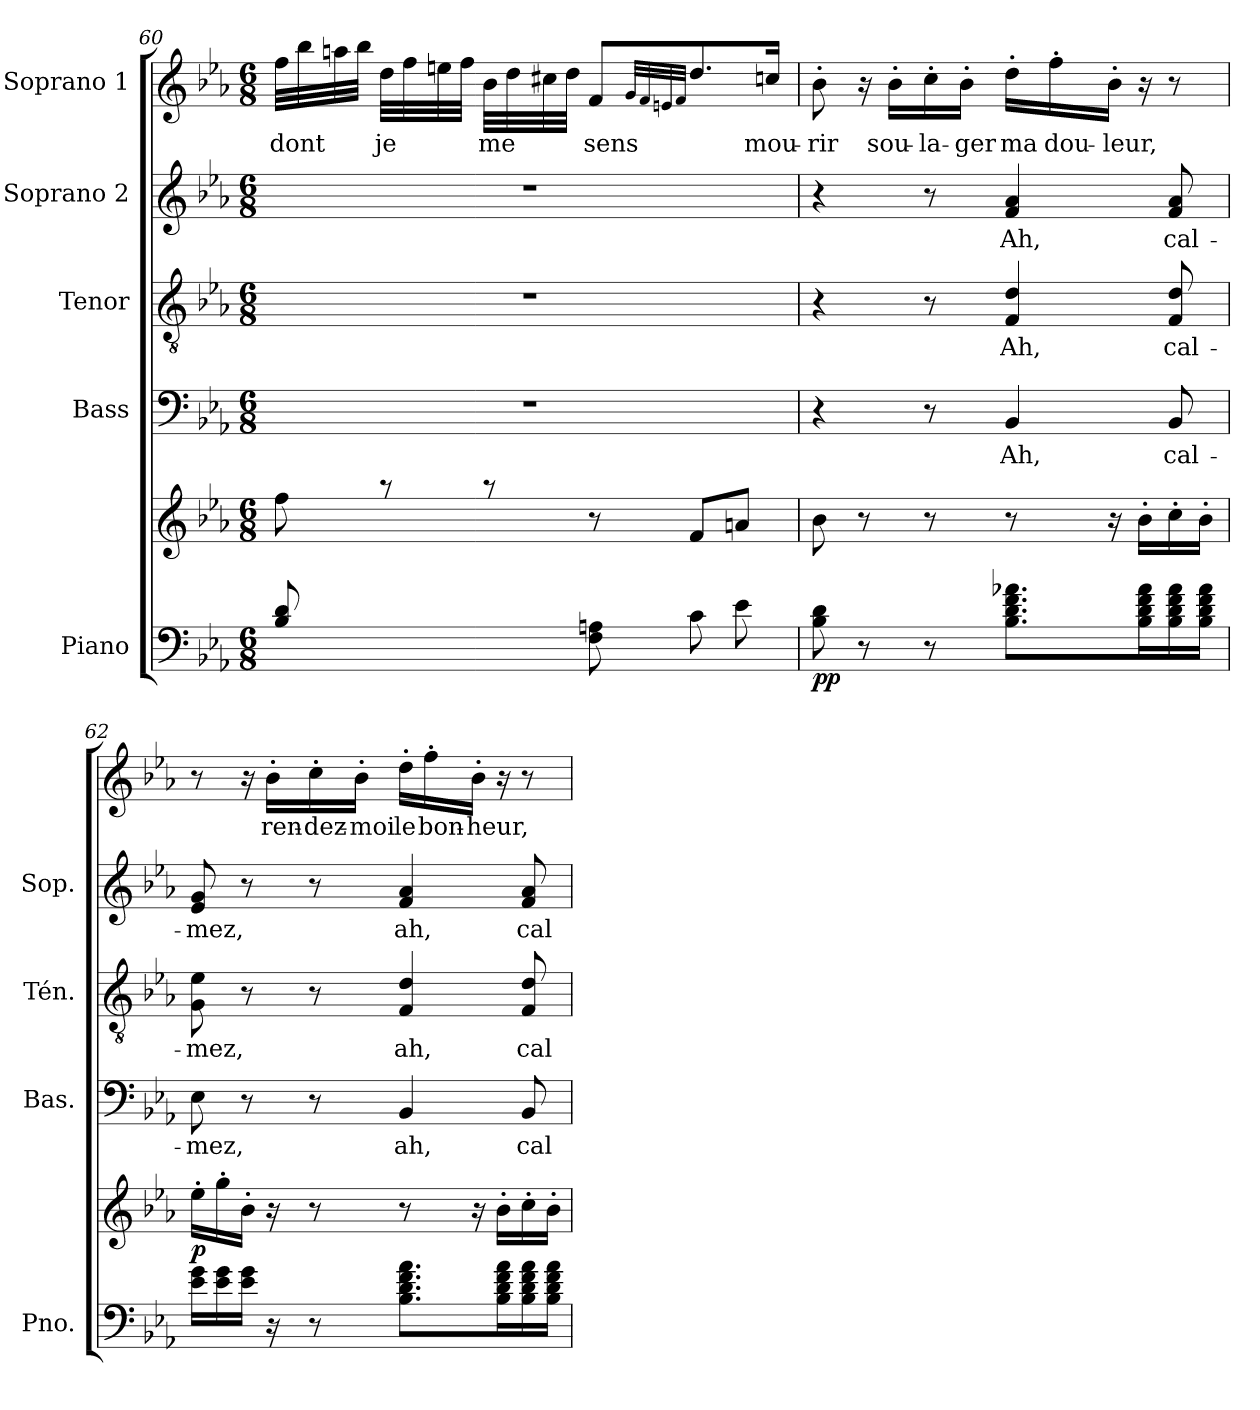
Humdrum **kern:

**kern	**kern	**dynam	**kern	**text	**kern	**text	**kern	**text	**kern	**text
*part5	*part5	*part5	*part4	*part4	*part3	*part3	*part2	*part2	*part1	*part1
*staff6	*staff5	*staff5/6	*staff4	*staff4	*staff3	*staff3	*staff2	*staff2	*staff1	*staff1
*I"Piano	*	*	*I"Bass	*	*I"Tenor	*	*I"Soprano 2	*	*I"Soprano 1	*
*I'Pno.	*	*	*I'Bas.	*	*I'Tén.	*	*I'Sop.	*	*	*
!!LO:LB:g=z
*clefF4	*clefG2	*	*clefF4	*	*clefGv2	*	*clefG2	*	*clefG2	*
*k[b-e-a-]	*k[b-e-a-]	*	*k[b-e-a-]	*	*k[b-e-a-]	*	*k[b-e-a-]	*	*k[b-e-a-]	*
*E-:	*E-:	*	*E-:	*	*E-:	*	*E-:	*	*E-:	*
*M6/8	*M6/8	*	*M6/8	*	*M6/8	*	*M6/8	*	*M6/8	*
=60	=60	=60	=60	=60	=60	=60	=60	=60	=60	=60
*	*^	*	*	*	*	*	*	*	*	*
!	!	!	!	!	!	!	!	!	!	!	!LO:LY:b
(>8B-/ 8d/L	8ff\	8ryy	.	2.r	.	2.r	.	2.r	.	32ff\LLL	dont
.	.	.	.	.	.	.	.	.	.	32bb-\	.
.	.	.	.	.	.	.	.	.	.	32aan\	.
.	.	.	.	.	.	.	.	.	.	32bb-\JJJ	.
!	!	!	!	!	!	!	!	!	!	!	!LO:LY:b
4ryy	8raa	8f\	.	.	.	.	.	.	.	32dd\LLL	je
.	.	.	.	.	.	.	.	.	.	32ff\	.
.	.	.	.	.	.	.	.	.	.	32een\	.
.	.	.	.	.	.	.	.	.	.	32ff\JJJ	.
!	!	!	!	!	!	!	!	!	!	!	!LO:LY:b
.	8raa	8b-\J)	.	.	.	.	.	.	.	32b-\LLL	me
.	.	.	.	.	.	.	.	.	.	32dd\	.
.	.	.	.	.	.	.	.	.	.	32cc#X\	.
.	.	.	.	.	.	.	.	.	.	32dd\JJJ	.
!	!	!	!	!	!	!	!	!	!	!	!LO:LY:b
8F\ 8An\L	8r	4.ryy	.	.	.	.	.	.	.	8f/L	sens
.	.	.	.	.	.	.	.	.	.	32qg/LLL	.
.	.	.	.	.	.	.	.	.	.	32qf/	.
.	.	.	.	.	.	.	.	.	.	32qen/	.
.	.	.	.	.	.	.	.	.	.	32qf/JJJ	.
8c\	8f/L	.	.	.	.	.	.	.	.	8.dd/	.
8e-\J	8an/J	.	.	.	.	.	.	.	.	.	.
!	!	!	!	!	!	!	!	!	!	!	!LO:LY:b
.	.	.	.	.	.	.	.	.	.	16ccn/Jk	mou-
*	*v	*v	*	*	*	*	*	*	*	*	*
!!LO:PB:g=z
=61	=61	=61	=61	=61	=61	=61	=61	=61	=61	=61
!	!	!LO:DY:b=2	!	!	!	!	!	!	!	!LO:LY:b
!	!	!LO:DY:n=1:b	!	!	!	!	!	!	!	!
8B-\ 8d\	8b-\	p p	4r	.	4r	.	4r	.	8b-'\	-rir
8r	8r	.	.	.	.	.	.	.	16r	.
!	!	!	!	!	!	!	!	!	!	!LO:LY:b
.	.	.	.	.	.	.	.	.	16b-'\LL	sou-
!	!	!	!	!	!	!	!	!	!	!LO:LY:b
8r	8r	.	8r	.	8r	.	8r	.	16cc'\	-la-
!	!	!	!	!	!	!	!	!	!	!LO:LY:b
.	.	.	.	.	.	.	.	.	16b-'\JJ	-ger
!	!	!	!	!LO:LY:b	!	!LO:LY:b	!	!LO:LY:b	!	!LO:LY:b
8.B-\ 8.d\ 8.f\ 8.a-X\L	8r	.	4BB-/	Ah,	4F/ 4d/	Ah,	4f/ 4a-/	Ah,	16dd'\LL	ma
!	!	!	!	!	!	!	!	!	!	!LO:LY:b
.	.	.	.	.	.	.	.	.	16ff'\	dou-
!	!	!	!	!	!	!	!	!	!	!LO:LY:b
.	16r	.	.	.	.	.	.	.	16b-'\JJ	-leur,
16B-\ 16d\ 16f\ 16a-\L	16b-'\LL	.	.	.	.	.	.	.	16r	.
!	!	!	!	!LO:LY:b	!	!LO:LY:b	!	!LO:LY:b	!	!
16B-\ 16d\ 16f\ 16a-\	16cc'\	.	8BB-/	cal-	8F/ 8d/	cal-	8f/ 8a-/	cal-	8r	.
16B-\ 16d\ 16f\ 16a-\JJ	16b-'\JJ	.	.	.	.	.	.	.	.	.
=62	=62	=62	=62	=62	=62	=62	=62	=62	=62	=62
!	!	!LO:DY:b	!	!LO:LY:b	!	!LO:LY:b	!	!LO:LY:b	!	!
16e-\ 16g\LL	16ee-'\LL	p	8E-\	-mez,	8G\ 8e-\	-mez,	8e-/ 8g/	-mez,	8r	.
16e-\ 16g\	16gg'\	.	.	.	.	.	.	.	.	.
16e-\ 16g\JJ	16b-'\JJ	.	8r	.	8r	.	8r	.	16r	.
!	!	!	!	!	!	!	!	!	!	!LO:LY:b
16r	16r	.	.	.	.	.	.	.	16b-'\LL	ren-
!	!	!	!	!	!	!	!	!	!	!LO:LY:b
8r	8r	.	8r	.	8r	.	8r	.	16cc'\	-dez-
!	!	!	!	!	!	!	!	!	!	!LO:LY:b
.	.	.	.	.	.	.	.	.	16b-'\JJ	-moi
!	!	!	!	!LO:LY:b	!	!LO:LY:b	!	!LO:LY:b	!	!LO:LY:b
8.B-\ 8.d\ 8.f\ 8.a-\L	8r	.	4BB-/	ah,	4F/ 4d/	ah,	4f/ 4a-/	ah,	16dd'\LL	le
!	!	!	!	!	!	!	!	!	!	!LO:LY:b
.	.	.	.	.	.	.	.	.	16ff'\	bon-
!	!	!	!	!	!	!	!	!	!	!LO:LY:b
.	16r	.	.	.	.	.	.	.	16b-'\JJ	-heur,
16B-\ 16d\ 16f\ 16a-\L	16b-'\LL	.	.	.	.	.	.	.	16r	.
!	!	!	!	!LO:LY:b	!	!LO:LY:b	!	!LO:LY:b	!	!
16B-\ 16d\ 16f\ 16a-\	16cc'\	.	8BB-/	cal-	8F/ 8d/	cal-	8f/ 8a-/	cal-	8r	.
16B-\ 16d\ 16f\ 16a-\JJ	16b-'\JJ	.	.	.	.	.	.	.	.	.
=	=	=	=	=	=	=	=	=	=	=
*-	*-	*-	*-	*-	*-	*-	*-	*-	*-	*-
